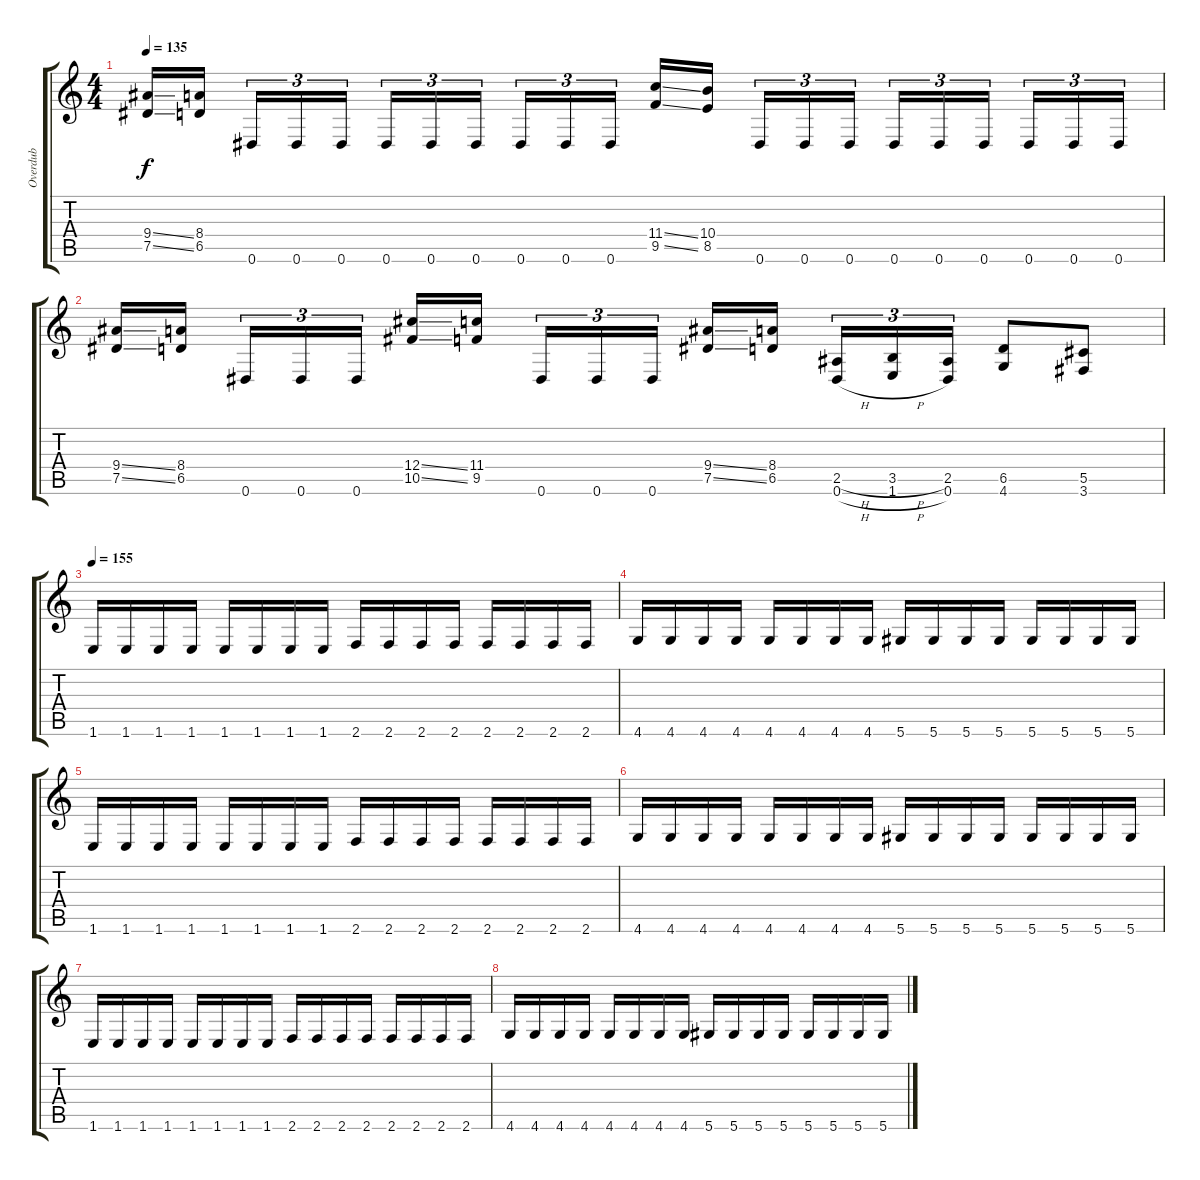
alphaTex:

\track ("Overdub" "Overdub") {instrument distortionguitar}
\staff {score tabs}
\tuning (Eb4 Bb3 Gb3 Db3 Ab2 Eb2) {hide}
\ts (4 4)
\tempo 135
\clef g2
\ks c
(9.4{ss} 7.5{ss}).16{dy f} (8.4 6.5).16{beam splitsecondary} 0.6.16{tu (3 2)} 0.6.16{tu (3 2)} 0.6.16{tu (3 2)} 0.6.16{tu (3 2)} 0.6.16{tu (3 2)} 0.6.16{tu (3 2) beam splitsecondary} 0.6.16{tu (3 2)} 0.6.16{tu (3 2)} 0.6.16{tu (3 2)} (11.4{ss} 9.5{ss}).16 (10.4 8.5).16{beam splitsecondary} 0.6.16{tu (3 2)} 0.6.16{tu (3 2)} 0.6.16{tu (3 2)} 0.6.16{tu (3 2)} 0.6.16{tu (3 2)} 0.6.16{tu (3 2) beam splitsecondary} 0.6.16{tu (3 2)} 0.6.16{tu (3 2)} 0.6.16{tu (3 2)} |
(9.4{ss} 7.5{ss}).16 (8.4 6.5).16{beam splitsecondary} 0.6.16{tu (3 2)} 0.6.16{tu (3 2)} 0.6.16{tu (3 2)} (12.4{ss} 10.5{ss}).16 (11.4 9.5).16{beam splitsecondary} 0.6.16{tu (3 2)} 0.6.16{tu (3 2)} 0.6.16{tu (3 2)} (9.4{ss} 7.5{ss}).16 (8.4 6.5).16{beam splitsecondary} (2.5{h} 0.6{h}).16{tu (3 2)} (3.5{h} 1.6{h}).16{tu (3 2)} (2.5 0.6).16{tu (3 2)} (6.5 4.6).8 (5.5 3.6).8 |
\tempo 155
1.6.16 1.6.16 1.6.16 1.6.16 1.6.16 1.6.16 1.6.16 1.6.16 2.6.16 2.6.16 2.6.16 2.6.16 2.6.16 2.6.16 2.6.16 2.6.16 |
4.6.16 4.6.16 4.6.16 4.6.16 4.6.16 4.6.16 4.6.16 4.6.16 5.6.16 5.6.16 5.6.16 5.6.16 5.6.16 5.6.16 5.6.16 5.6.16 |
1.6.16 1.6.16 1.6.16 1.6.16 1.6.16 1.6.16 1.6.16 1.6.16 2.6.16 2.6.16 2.6.16 2.6.16 2.6.16 2.6.16 2.6.16 2.6.16 |
4.6.16 4.6.16 4.6.16 4.6.16 4.6.16 4.6.16 4.6.16 4.6.16 5.6.16 5.6.16 5.6.16 5.6.16 5.6.16 5.6.16 5.6.16 5.6.16 |
1.6.16 1.6.16 1.6.16 1.6.16 1.6.16 1.6.16 1.6.16 1.6.16 2.6.16 2.6.16 2.6.16 2.6.16 2.6.16 2.6.16 2.6.16 2.6.16 |
4.6.16 4.6.16 4.6.16 4.6.16 4.6.16 4.6.16 4.6.16 4.6.16 5.6.16 5.6.16 5.6.16 5.6.16 5.6.16 5.6.16 5.6.16 5.6.16
